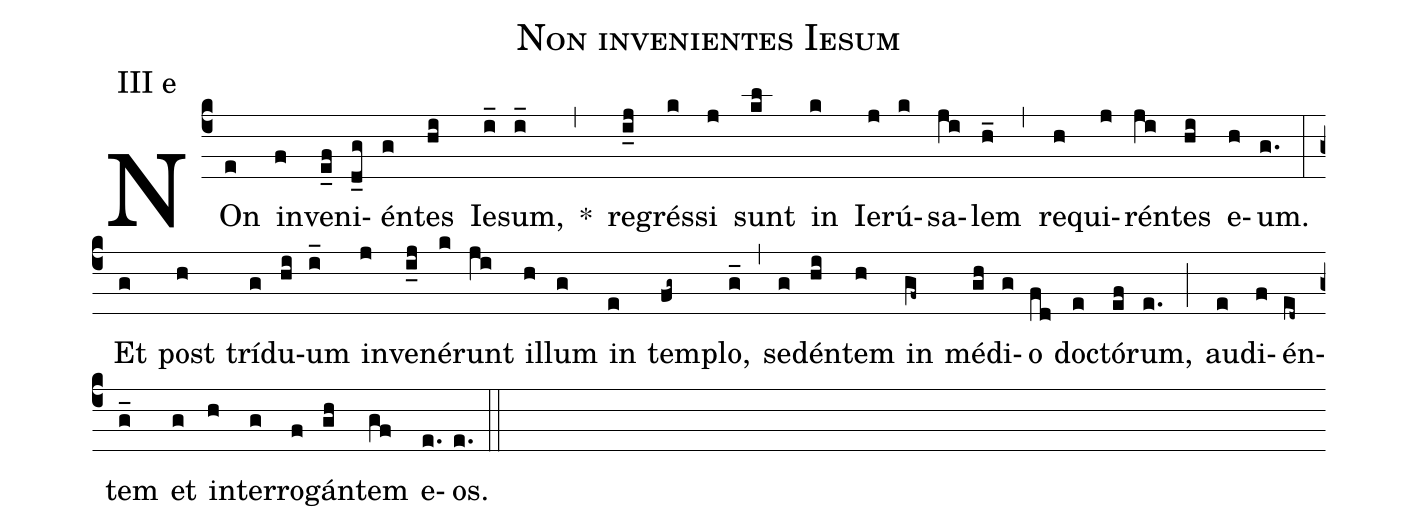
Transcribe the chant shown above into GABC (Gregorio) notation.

name: Non invenientes Iesum;
annotation: III e;
mode: 3;
%%
(c4)
NOn(e) in(f)ve(e_f)ni(d_g)én(g)tes(hi) Ie(i_)sum,(i_) *(,)
re(i_j)grés(k)si(j) sunt(kl) in(k) Ie(j)rú(k)sa(ji)lem(h_) (,)
re(h)qui(j)rén(ji)tes(hi) e(h)um.(g.) (:)
Et(g) post(h) trí(g)du(hi)um(i_) in(j)ve(i_j)né(k)runt(ji) il(h)lum(g) in(e) tem(fg~)plo,(g_) (,)
se(g)dén(hi)tem(h) in(gf~) mé(gh)di(g)o(fd) doc(e)tó(ef)rum,(e.) (;)
au(e)di(f)én(ed~)tem(g_) et(g) in(h)ter(g)ro(f)gán(gh)tem(gf) e(e.)os.(e.) (::)
